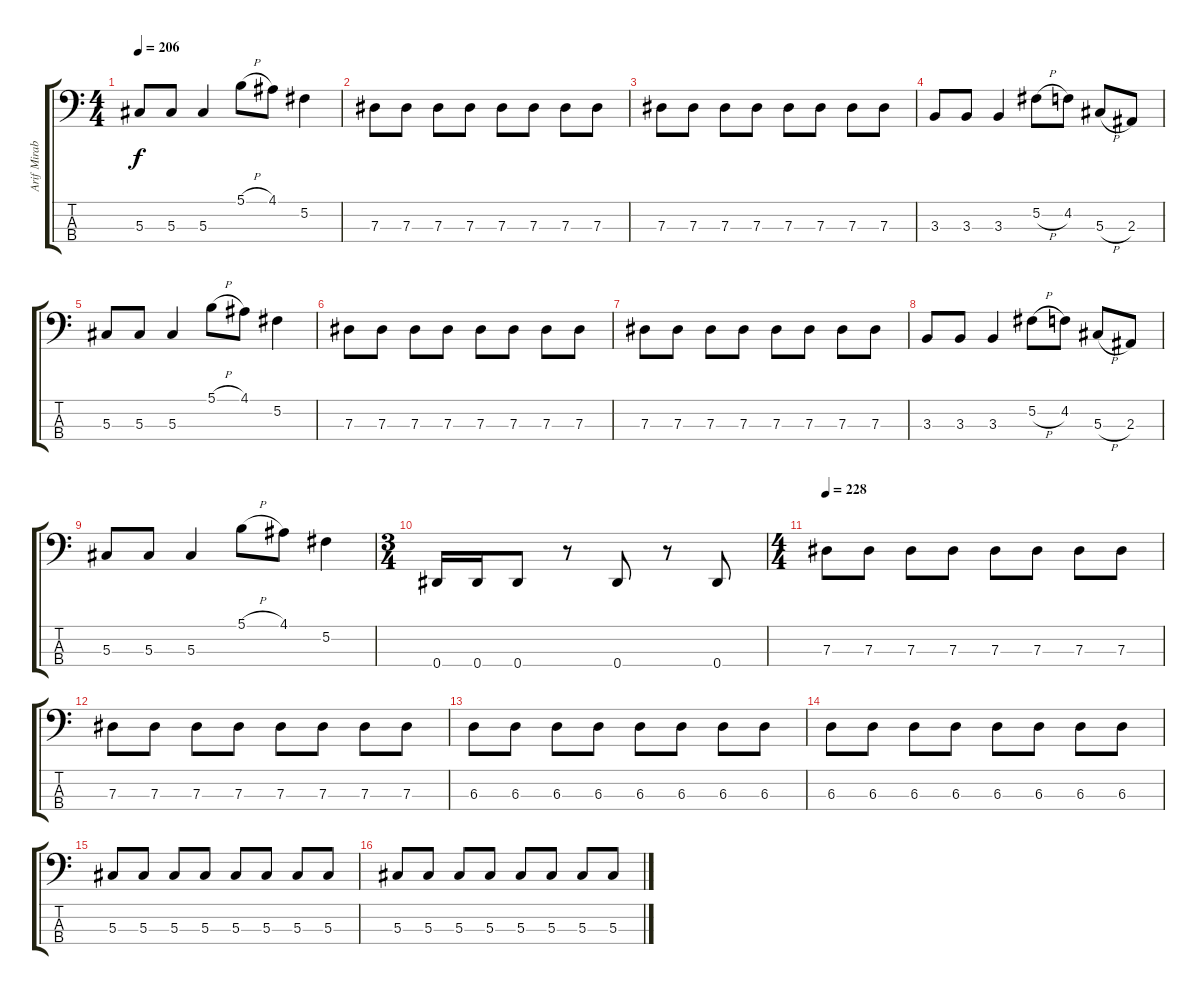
\track ("Arif Mirabdolbaghi" "Arif Mirab") {instrument electricbassfinger}
\staff {score tabs}
\tuning (Gb2 Db2 Ab1 Eb1) {hide}
\ts (4 4)
\tempo 206
\clef f4
\ks c
5.3.8{dy f} 5.3.8 5.3.4 5.1{h}.8 4.1.8 5.2.4 |
7.3.8 7.3.8 7.3.8 7.3.8 7.3.8 7.3.8 7.3.8 7.3.8 |
7.3.8 7.3.8 7.3.8 7.3.8 7.3.8 7.3.8 7.3.8 7.3.8 |
3.3.8 3.3.8 3.3.4 5.2{h}.8 4.2.8 5.3{h}.8 2.3.8 |
5.3.8 5.3.8 5.3.4 5.1{h}.8 4.1.8 5.2.4 |
7.3.8 7.3.8 7.3.8 7.3.8 7.3.8 7.3.8 7.3.8 7.3.8 |
7.3.8 7.3.8 7.3.8 7.3.8 7.3.8 7.3.8 7.3.8 7.3.8 |
3.3.8 3.3.8 3.3.4 5.2{h}.8 4.2.8 5.3{h}.8 2.3.8 |
5.3.8 5.3.8 5.3.4 5.1{h}.8 4.1.8 5.2.4 |
\ts (3 4)
0.4.16 0.4.16 0.4.8 r.8 0.4.8 r.8 0.4.8 |
\ts (4 4)
\tempo 228
7.3.8 7.3.8 7.3.8 7.3.8 7.3.8 7.3.8 7.3.8 7.3.8 |
7.3.8 7.3.8 7.3.8 7.3.8 7.3.8 7.3.8 7.3.8 7.3.8 |
6.3.8 6.3.8 6.3.8 6.3.8 6.3.8 6.3.8 6.3.8 6.3.8 |
6.3.8 6.3.8 6.3.8 6.3.8 6.3.8 6.3.8 6.3.8 6.3.8 |
5.3.8 5.3.8 5.3.8 5.3.8 5.3.8 5.3.8 5.3.8 5.3.8 |
5.3.8 5.3.8 5.3.8 5.3.8 5.3.8 5.3.8 5.3.8 5.3.8
